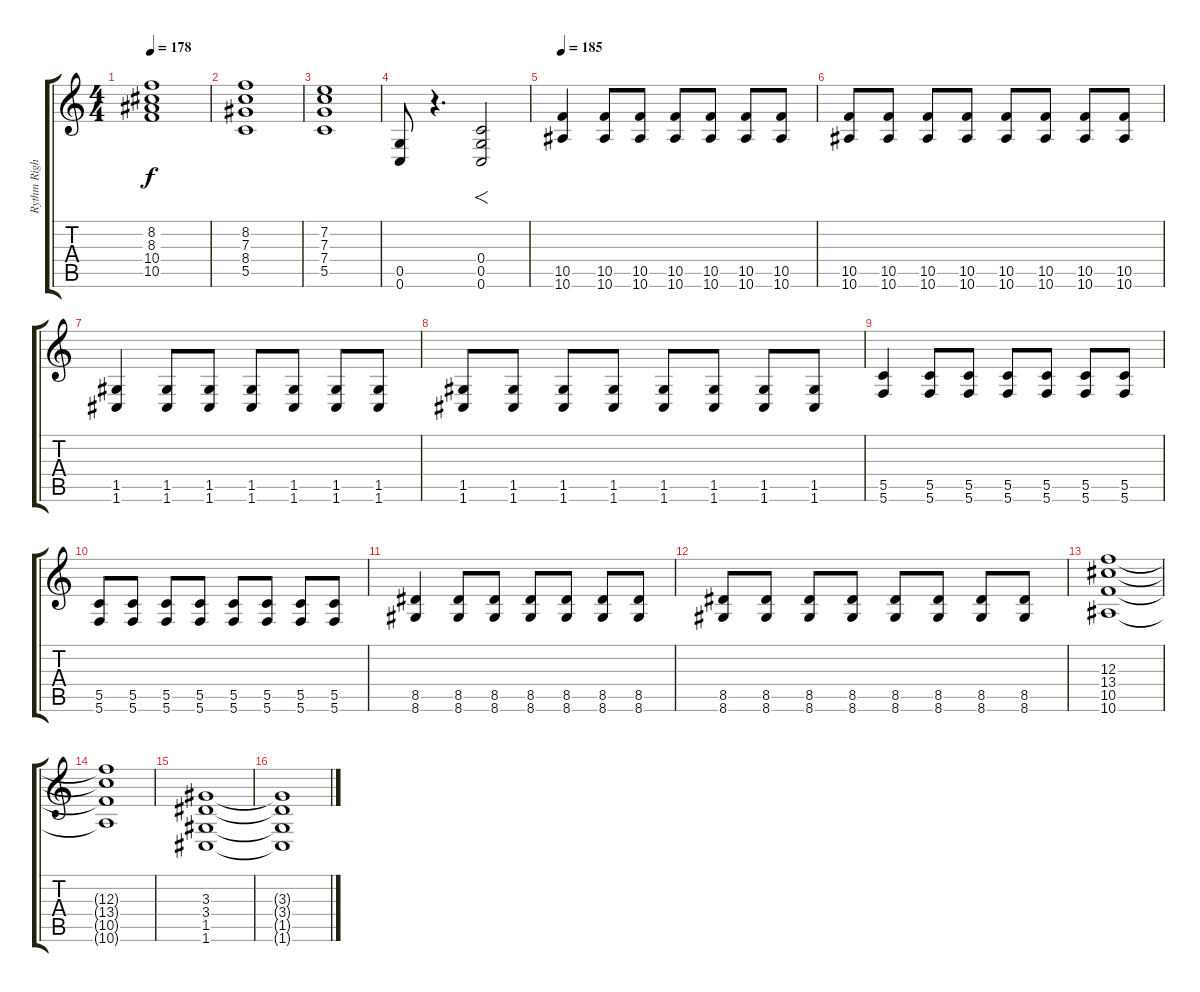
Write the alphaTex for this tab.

\track ("Rythm Right" "Rythm Righ") {instrument distortionguitar}
\staff {score tabs}
\tuning (D4 A3 F3 C3 G2 C2) {hide}
\ts (4 4)
\tempo 178
\clef g2
\ks c
(8.2{t} 8.3{t} 10.4{t} 10.5{t}).1{dy f} |
(8.2 7.3 8.4 5.5).1 |
(7.2 7.3 7.4 5.5).1 |
(0.5 0.6).8 r.4{d} (0.4 0.5 0.6).2{f} |
\tempo 185
(10.5 10.6).4 (10.5 10.6).8 (10.5 10.6).8 (10.5 10.6).8 (10.5 10.6).8 (10.5 10.6).8 (10.5 10.6).8 |
(10.5 10.6).8 (10.5 10.6).8 (10.5 10.6).8 (10.5 10.6).8 (10.5 10.6).8 (10.5 10.6).8 (10.5 10.6).8 (10.5 10.6).8 |
(1.5 1.6).4 (1.5 1.6).8 (1.5 1.6).8 (1.5 1.6).8 (1.5 1.6).8 (1.5 1.6).8 (1.5 1.6).8 |
(1.5 1.6).8 (1.5 1.6).8 (1.5 1.6).8 (1.5 1.6).8 (1.5 1.6).8 (1.5 1.6).8 (1.5 1.6).8 (1.5 1.6).8 |
(5.5 5.6).4 (5.5 5.6).8 (5.5 5.6).8 (5.5 5.6).8 (5.5 5.6).8 (5.5 5.6).8 (5.5 5.6).8 |
(5.5 5.6).8 (5.5 5.6).8 (5.5 5.6).8 (5.5 5.6).8 (5.5 5.6).8 (5.5 5.6).8 (5.5 5.6).8 (5.5 5.6).8 |
(8.5 8.6).4 (8.5 8.6).8 (8.5 8.6).8 (8.5 8.6).8 (8.5 8.6).8 (8.5 8.6).8 (8.5 8.6).8 |
(8.5 8.6).8 (8.5 8.6).8 (8.5 8.6).8 (8.5 8.6).8 (8.5 8.6).8 (8.5 8.6).8 (8.5 8.6).8 (8.5 8.6).8 |
(12.3 13.4 10.5 10.6).1 |
(12.3{t} 13.4{t} 10.5{t} 10.6{t}).1 |
(3.3 3.4 1.5 1.6).1 |
(3.3{t} 3.4{t} 1.5{t} 1.6{t}).1
